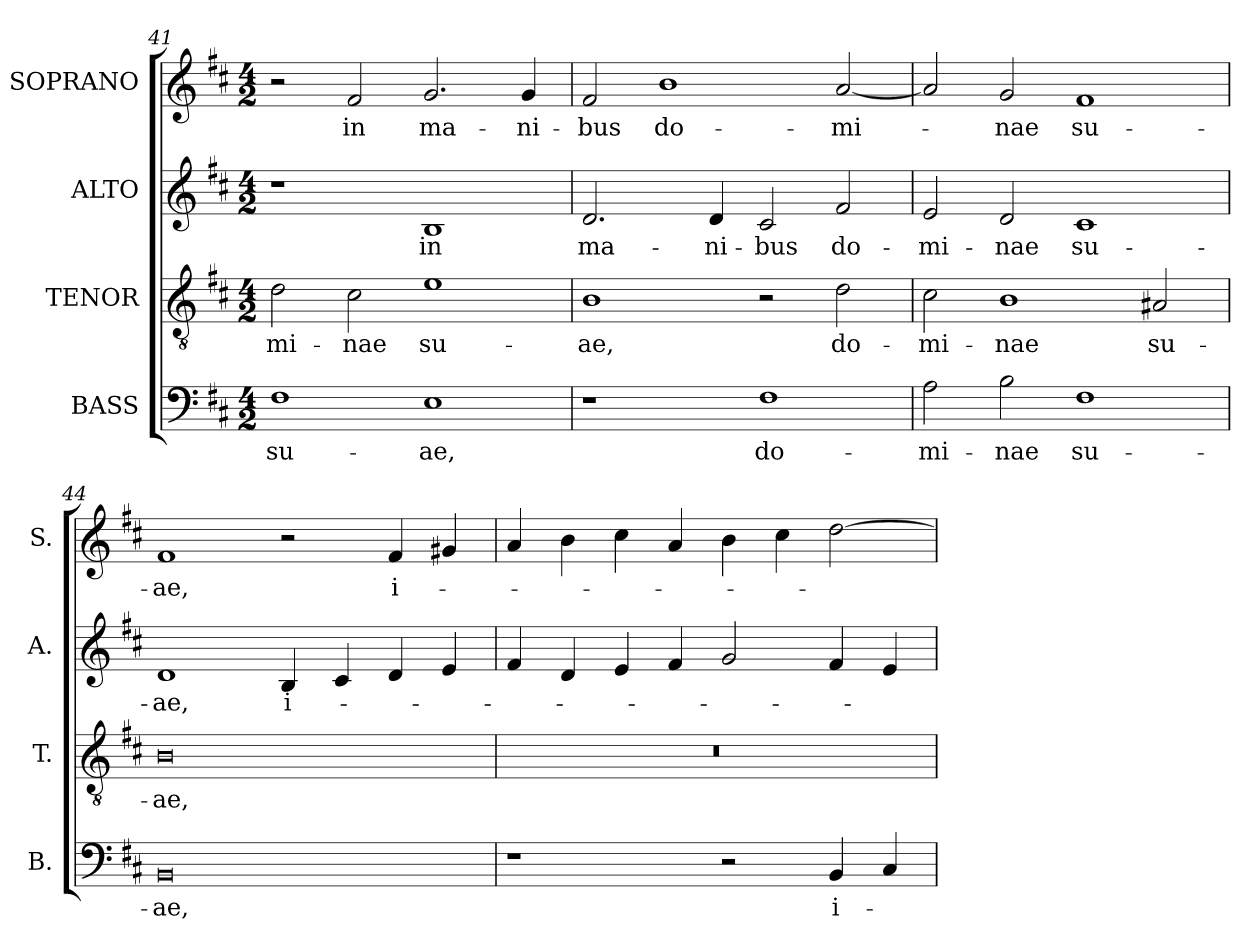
**kern	**text	**kern	**text	**kern	**text	**kern	**text
*part4	*part4	*part3	*part3	*part2	*part2	*part1	*part1
*staff4	*staff4	*staff3	*staff3	*staff2	*staff2	*staff1	*staff1
*I"BASS	*	*I"TENOR	*	*I"ALTO	*	*I"SOPRANO	*
*I'B.	*	*I'T.	*	*I'A.	*	*I'S.	*
!!LO:LB:g=z
*clefF4	*	*clefGv2	*	*clefG2	*	*clefG2	*
*	*	*ITrd7c12	*	*	*	*	*
*k[f#c#]	*	*k[f#c#]	*	*k[f#c#]	*	*k[f#c#]	*
*D:	*	*D:	*	*D:	*	*D:	*
*M4/2	*	*M4/2	*	*M4/2	*	*M4/2	*
=41	=41	=41	=41	=41	=41	=41	=41
!	!LO:LY:b:color=#000000	!	!	!	!	!	!
!	!	!	!LO:LY:b:color=#000000	!	!	!	!
1F#i	su-	2Di\	-mi-	1r	.	2r	.
!	!	!	!LO:LY:b:color=#000000	!	!	!	!
!	!	!	!	!	!	!	!LO:LY:b:color=#000000
.	.	2C#i\	-nae	.	.	2f#i/	in
!	!LO:LY:b:color=#000000	!	!	!	!	!	!
!	!	!	!LO:LY:b:color=#000000	!	!	!	!
!	!	!	!	!	!LO:LY:b:color=#000000	!	!
!	!	!	!	!	!	!	!LO:LY:b:color=#000000
1Ei	-ae,	1Ei	su-	1Bi	in	2.gi/	ma-
!	!	!	!	!	!	!	!LO:LY:b:color=#000000
.	.	.	.	.	.	4gi/	-ni-
=42	=42	=42	=42	=42	=42	=42	=42
!	!	!	!LO:LY:b:color=#000000	!	!	!	!
!	!	!	!	!	!LO:LY:b:color=#000000	!	!
!	!	!	!	!	!	!	!LO:LY:b:color=#000000
1r	.	1BBi	-ae,	2.di/	ma-	2f#i/	-bus
!	!	!	!	!	!	!	!LO:LY:b:color=#000000
.	.	.	.	.	.	1bi	do-
!	!	!	!	!	!LO:LY:b:color=#000000	!	!
.	.	.	.	4di/	-ni-	.	.
!	!LO:LY:b:color=#000000	!	!	!	!	!	!
!	!	!	!	!	!LO:LY:b:color=#000000	!	!
1F#i	do-	2r	.	2c#i/	-bus	.	.
!	!	!	!LO:LY:b:color=#000000	!	!	!	!
!	!	!	!	!	!LO:LY:b:color=#000000	!	!
!	!	!	!	!	!	!	!LO:LY:b:color=#000000
.	.	2Di\	do-	2f#i/	do-	[2ai/	-mi-
=43	=43	=43	=43	=43	=43	=43	=43
!	!LO:LY:b:color=#000000	!	!	!	!	!	!
!	!	!	!LO:LY:b:color=#000000	!	!	!	!
!	!	!	!	!	!LO:LY:b:color=#000000	!	!
2Ai\	-mi-	2C#i\	-mi-	2ei/	-mi-	2ai/]	.
!	!LO:LY:b:color=#000000	!	!	!	!	!	!
!	!	!	!LO:LY:b:color=#000000	!	!	!	!
!	!	!	!	!	!LO:LY:b:color=#000000	!	!
!	!	!	!	!	!	!	!LO:LY:b:color=#000000
2Bi\	-nae	1BBi	-nae	2di/	-nae	2gi/	-nae
!	!LO:LY:b:color=#000000	!	!	!	!	!	!
!	!	!	!	!	!LO:LY:b:color=#000000	!	!
!	!	!	!	!	!	!	!LO:LY:b:color=#000000
1F#i	su-	.	.	1c#i	su-	1f#i	su-
!	!	!	!LO:LY:b:color=#000000	!	!	!	!
.	.	2AA#Xi/	su-	.	.	.	.
=44	=44	=44	=44	=44	=44	=44	=44
!	!LO:LY:b:color=#000000	!	!	!	!	!	!
!	!	!	!LO:LY:b:color=#000000	!	!	!	!
!	!	!	!	!	!LO:LY:b:color=#000000	!	!
!	!	!	!	!	!	!	!LO:LY:b:color=#000000
0BBi	-ae,	0BBi	-ae,	1di	-ae,	1f#i	-ae,
!	!	!	!	!	!LO:LY:b:color=#000000	!	!
.	.	.	.	4Bi/	i-	2r	.
.	.	.	.	4c#i/	.	.	.
!	!	!	!	!	!	!	!LO:LY:b:color=#000000
.	.	.	.	4di/	.	4f#i/	i-
.	.	.	.	4ei/	.	4g#Xi/	.
=45	=45	=45	=45	=45	=45	=45	=45
!	!	!LO:N:vis=1	!	!	!	!	!
1r	.	0r	.	4f#i/	.	4ai/	.
.	.	.	.	4di/	.	4bi\	.
.	.	.	.	4ei/	.	4cc#i\	.
.	.	.	.	4f#i/	.	4ai/	.
2r	.	.	.	2gi/	.	4bi\	.
.	.	.	.	.	.	4cc#i\	.
!	!LO:LY:b:color=#000000	!	!	!	!	!	!
4BBi/	i-	.	.	4f#i/	.	[2ddi\	.
4C#i/	.	.	.	4ei/	.	.	.
=	=	=	=	=	=	=	=
*-	*-	*-	*-	*-	*-	*-	*-
